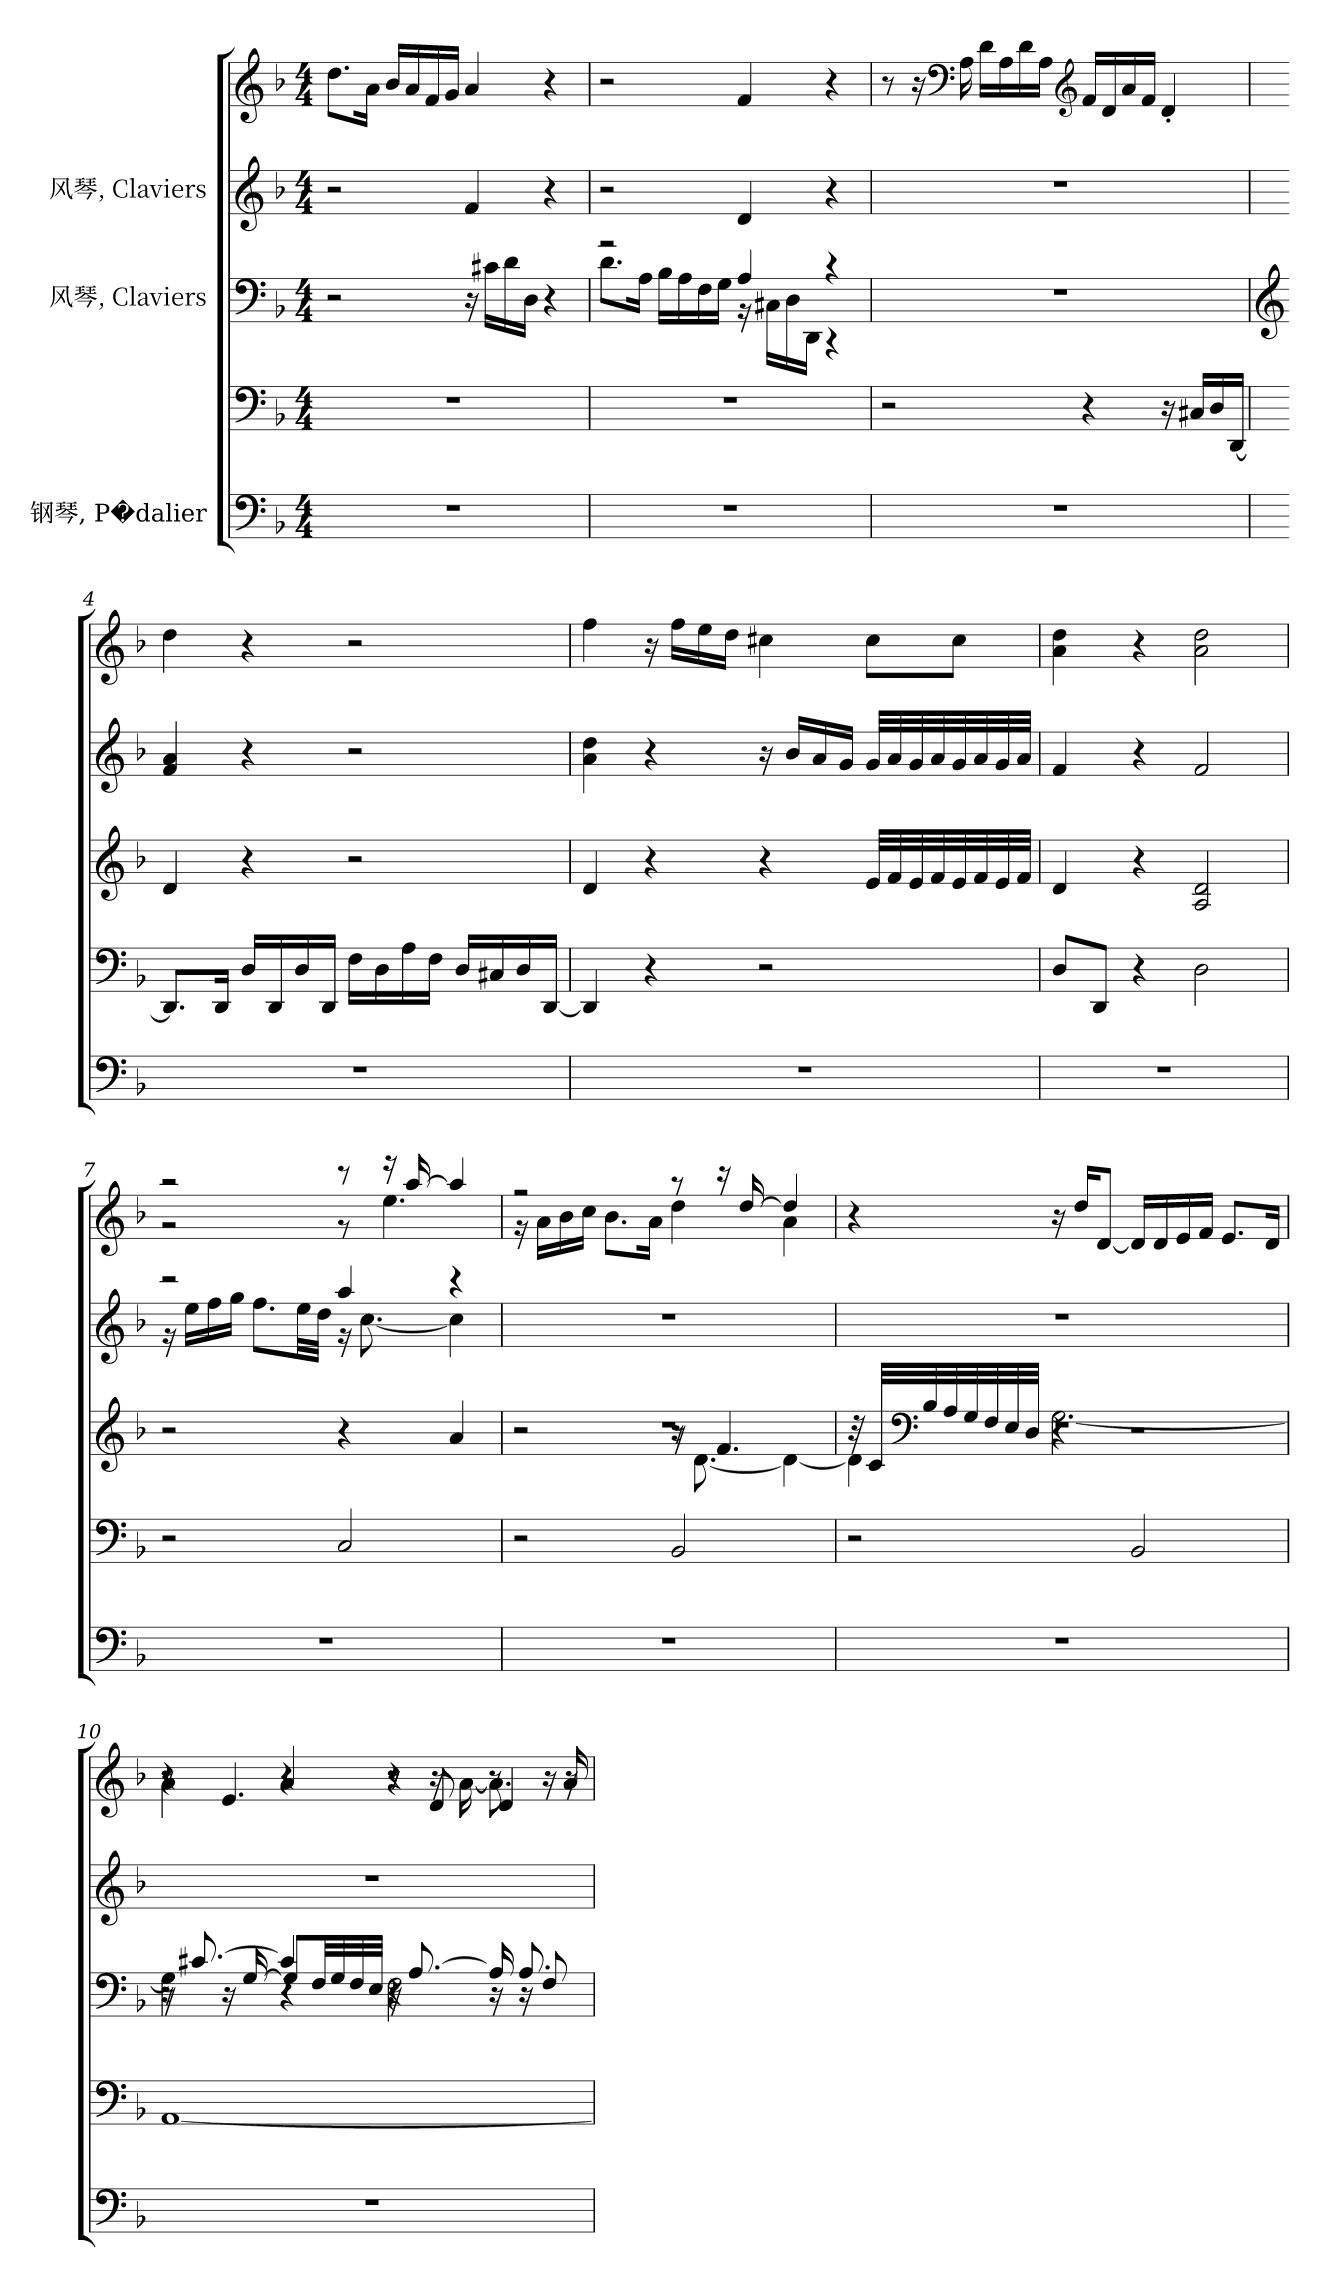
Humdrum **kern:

**kern	**kern	**kern	**kern	**kern
*part3	*part3	*part2	*part1	*part1
*staff5	*staff4	*staff3	*staff2	*staff1
*I"钢琴, P�dalier	*	*I"风琴, Claviers	*I"风琴, Claviers	*
*clefF4	*clefF4	*clefF4	*clefG2	*clefG2
*k[b-]	*k[b-]	*k[b-]	*k[b-]	*k[b-]
*M4/4	*M4/4	*M4/4	*M4/4	*M4/4
*MM66	*MM66	*MM66	*MM66	*MM66
=1	=1	=1	=1	=1
1r	1r	2r	2r	8.dd\L
.	.	.	.	16a\Jk
.	.	.	.	16b-/LL
.	.	.	.	16a/
.	.	.	.	16f/
.	.	.	.	16g/JJ
.	.	16r	4f/	4a/
.	.	16c#X\LL	.	.
.	.	16d\	.	.
.	.	16D\JJ	.	.
.	.	4r	4r	4r
=2	=2	=2	=2	=2
*	*	*^	*	*
1r	1r	2r	8.d\L	2r	2r
.	.	.	16A\Jk	.	.
.	.	.	16B-\LL	.	.
.	.	.	16A\	.	.
.	.	.	16F\	.	.
.	.	.	16G\JJ	.	.
.	.	4A/	16r	4d/	4f/
.	.	.	16C#X\LL	.	.
.	.	.	16D\	.	.
.	.	.	16DD\JJ	.	.
.	.	4r	4r	4r	4r
*	*	*v	*v	*	*
!!LO:LB:g=z
=3	=3	=3	=3	=3
1r	2r	1r	1r	8r
.	.	.	.	16r
*	*	*	*	*clefF4
.	.	.	.	16A\
.	.	.	.	16d\LL
.	.	.	.	16A\
.	.	.	.	16d\
.	.	.	.	16A\JJ
*	*	*	*	*clefG2
.	4r	.	.	16f/LL
.	.	.	.	16d/
.	.	.	.	16a/
.	.	.	.	16f/JJ
.	16r	.	.	4d'/
.	16C#X/LL	.	.	.
.	16D/	.	.	.
.	[16DD/JJ	.	.	.
=4	=4	=4	=4	=4
*	*	*clefG2	*	*
1r	8.DD/L]	4d/	4f/ 4a/	4dd\
.	16DD/Jk	.	.	.
.	16D/LL	4r	4r	4r
.	16DD/	.	.	.
.	16D/	.	.	.
.	16DD/JJ	.	.	.
.	16F\LL	2r	2r	2r
.	16D\	.	.	.
.	16A\	.	.	.
.	16F\JJ	.	.	.
.	16D/LL	.	.	.
.	16C#X/	.	.	.
.	16D/	.	.	.
.	[16DD/JJ	.	.	.
!!LO:PB:g=z
=5	=5	=5	=5	=5
1r	4DD/]	4d/	4a\ 4dd\	4ff\
.	4r	4r	4r	16r
.	.	.	.	16ff\LL
.	.	.	.	16ee\
.	.	.	.	16dd\JJ
.	2r	4r	16r	4cc#X\
.	.	.	16b-/LL	.
.	.	.	16a/	.
.	.	.	16g/JJ	.
.	.	32e/LLL	32g/LLL	8cc#\L
.	.	32f/	32a/	.
.	.	32e/	32g/	.
.	.	32f/	32a/	.
.	.	32e/	32g/	8cc#\J
.	.	32f/	32a/	.
.	.	32e/	32g/	.
.	.	32f/JJJ	32a/JJJ	.
=6	=6	=6	=6	=6
1r	8D/L	4d/	4f/	4a\ 4dd\
.	8DD/J	.	.	.
.	4r	4r	4r	4r
.	2D\	2A/ 2d/	2f/	2a\ 2dd\
=7	=7	=7	=7	=7
*	*	*	*^	*^
1r	2r	2r	2r	16r	2r	2r
.	.	.	.	16ee\LL	.	.
.	.	.	.	16ff\	.	.
.	.	.	.	16gg\JJ	.	.
.	.	.	.	8.ff\L	.	.
.	.	.	.	32ee\LL	.	.
.	.	.	.	32dd\JJJ	.	.
.	2C/	4r	4aa/	16r	8r	8r
.	.	.	.	[8.cc\	.	.
.	.	.	.	.	16r	4.ee\
.	.	.	.	.	[16aa/	.
.	.	4a/	4r	4cc\]	4aa/]	.
*	*	*	*v	*v	*	*
!!LO:LB:g=z	!!
=8	=8	=8	=8	=8	=8
*	*	*^	*	*	*
*	*	*	*^	*	*	*
1r	2r	1r	2r	2r	1r	2r	16r
.	.	.	.	.	.	.	16a\LL
.	.	.	.	.	.	.	16b-\
.	.	.	.	.	.	.	16cc\JJ
.	.	.	.	.	.	.	8.b-\L
.	.	.	.	.	.	.	16a\Jk
.	2BB-/	.	16r	8r	.	8r	4dd\
.	.	.	[8.d\	.	.	.	.
.	.	.	.	4.f/	.	16r	.
.	.	.	.	.	.	[16dd/	.
.	.	.	4d\_	.	.	4dd/]	4a\
*	*	*	*	*	*	*v	*v
=9	=9	=9	=9	=9	=9	=9
1r	2r	1r	4d\]	32r	1r	4r
.	.	.	.	32c/LLL	.	.
*	*	*clefF4	*	*	*	*
.	.	.	.	32B-/	.	.
.	.	.	.	32A/	.	.
.	.	.	.	32G/	.	.
.	.	.	.	32F/	.	.
.	.	.	.	32E/	.	.
.	.	.	.	32D/JJJ	.	.
.	.	.	[2.G\	4r	.	16r
.	.	.	.	.	.	16dd/KL
.	.	.	.	.	.	[8d/J
.	2BB-/	.	.	2r	.	16d/LL]
.	.	.	.	.	.	16d/
.	.	.	.	.	.	16e/
.	.	.	.	.	.	16f/JJ
.	.	.	.	.	.	8.e/L
.	.	.	.	.	.	16d/Jk
!!LO:PB:g=z
=10	=10	=10	=10	=10	=10	=10
*	*	*	*	*	*	*^
*	*	*	*	*	*	*	*^
1r	[1AA	16r	4G\]	8r	1r	4r	4a\	8r
.	.	[8.c#X/	.	.	.	.	.	.
.	.	.	.	16r	.	.	.	4.e/
.	.	.	.	[16G/	.	.	.	.
.	.	4c#/]	4r	8G/L]	.	4a/	4r	.
.	.	.	.	32F/LL	.	.	.	.
.	.	.	.	32G/	.	.	.	.
.	.	.	.	32F/	.	.	.	.
.	.	.	.	32E/JJJ	.	.	.	.
.	.	4r	2F\	16r	.	4r	8r	8r
.	.	.	.	[8.A/	.	.	.	.
.	.	.	.	.	.	.	16r	8d/
.	.	.	.	.	.	.	[16a\	.
.	.	16r	.	16A/]	.	8r	8.a\]	4d/
.	.	8.A/	.	16r	.	.	.	.
.	.	.	.	8F/	.	16r	.	.
.	.	.	.	.	.	16a/	16r	.
*	*	*v	*v	*v	*	*v	*v	*v
=	=	=	=	=
*-	*-	*-	*-	*-
